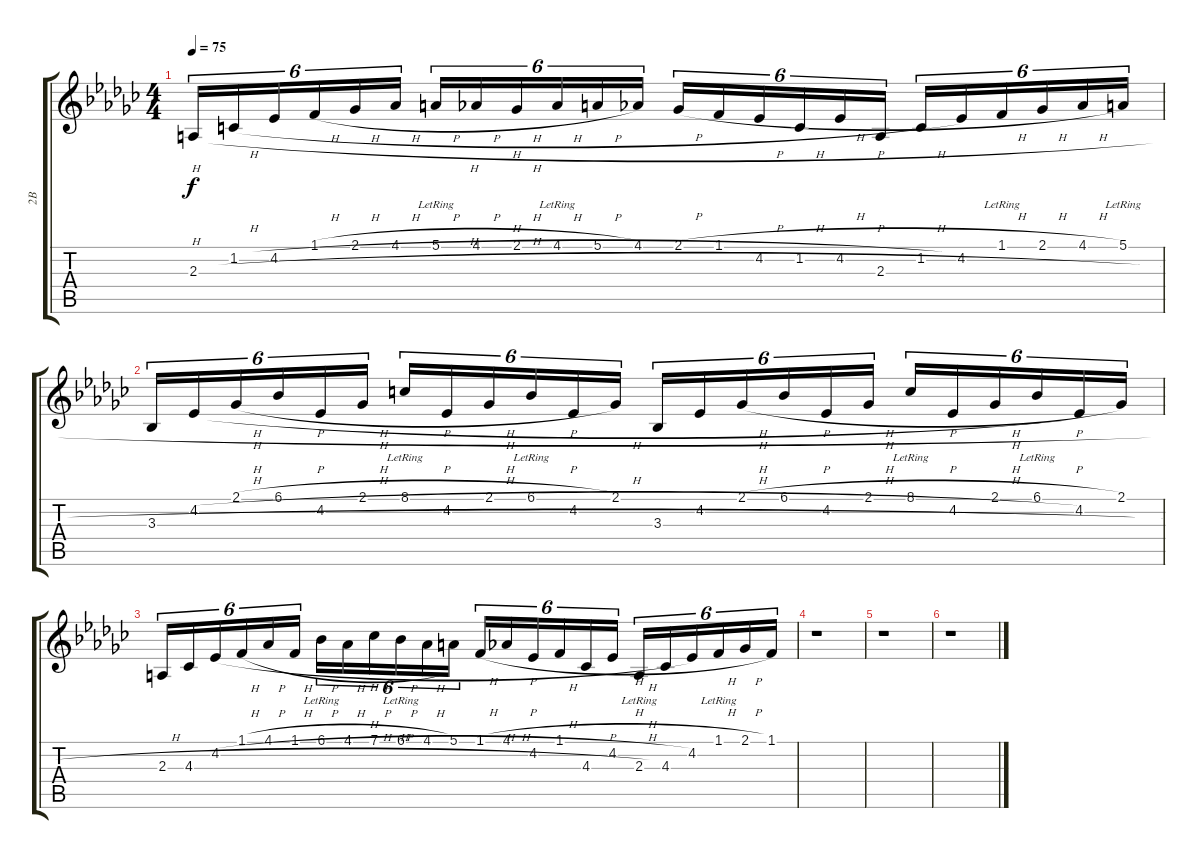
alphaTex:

\track ("2B" "2B") {instrument acousticgrandpiano}
\staff {score tabs}
\tuning (E4 B3 G3 D3 A2 E2) {hide}
\ts (4 4)
\tempo 75
\clef g2
\ks gb
2.3{h}.16{tu (6 4) dy f} 1.2{h}.16{tu (6 4)} 4.2{h}.16{tu (6 4)} 1.1{h}.16{tu (6 4)} 2.1{h}.16{tu (6 4)} 4.1{h}.16{tu (6 4)} 5.1{h lr}.16{tu (6 4)} 4.1{h}.16{tu (6 4)} 2.1{h}.16{tu (6 4)} 4.1{h lr}.16{tu (6 4)} 5.1{h}.16{tu (6 4)} 4.1.16{tu (6 4)} 2.1{h}.16{tu (6 4)} 1.1{h}.16{tu (6 4)} 4.2{h}.16{tu (6 4)} 1.2{h}.16{tu (6 4)} 4.2{h}.16{tu (6 4)} 2.3{h}.16{tu (6 4)} 1.2{h}.16{tu (6 4)} 4.2.16{tu (6 4)} 1.1{h lr}.16{tu (6 4)} 2.1{h}.16{tu (6 4)} 4.1{h}.16{tu (6 4)} 5.1{lr}.16{tu (6 4)} |
3.3{h}.16{tu (6 4)} 4.2{h}.16{tu (6 4)} 2.1{h}.16{tu (6 4)} 6.1{h}.16{tu (6 4)} 4.2{h}.16{tu (6 4)} 2.1{h}.16{tu (6 4)} 8.1{h lr}.16{tu (6 4)} 4.2{h}.16{tu (6 4)} 2.1{h}.16{tu (6 4)} 6.1{h lr}.16{tu (6 4)} 4.2{h}.16{tu (6 4)} 2.1.16{tu (6 4)} 3.3{h}.16{tu (6 4)} 4.2{h}.16{tu (6 4)} 2.1{h}.16{tu (6 4)} 6.1{h}.16{tu (6 4)} 4.2{h}.16{tu (6 4)} 2.1{h}.16{tu (6 4)} 8.1{h lr}.16{tu (6 4)} 4.2{h}.16{tu (6 4)} 2.1{h}.16{tu (6 4)} 6.1{h lr}.16{tu (6 4)} 4.2.16{tu (6 4)} 2.1.16{tu (6 4)} |
2.3{h}.16{tu (6 4)} 4.3{h}.16{tu (6 4)} 4.2{h}.16{tu (6 4)} 1.1{h}.16{tu (6 4)} 4.1{h}.16{tu (6 4)} 1.1{h}.16{tu (6 4)} 6.1{h lr}.16{tu (6 4)} 4.1{h}.16{tu (6 4)} 7.1{h}.16{tu (6 4)} 6.1{h lr}.16{tu (6 4)} 4.1{h}.16{tu (6 4)} 5.1.16{tu (6 4)} 1.1{h}.16{tu (6 4)} 4.1{h}.16{tu (6 4)} 4.2{h}.16{tu (6 4)} 1.1{h}.16{tu (6 4)} 4.3{h}.16{tu (6 4)} 4.2{h}.16{tu (6 4)} 2.3{h lr}.16{tu (6 4)} 4.3.16{tu (6 4)} 4.2.16{tu (6 4)} 1.1{h lr}.16{tu (6 4)} 2.1{h}.16{tu (6 4)} 1.1.16{tu (6 4)} |
r.1 |
r.1 |
r.1
